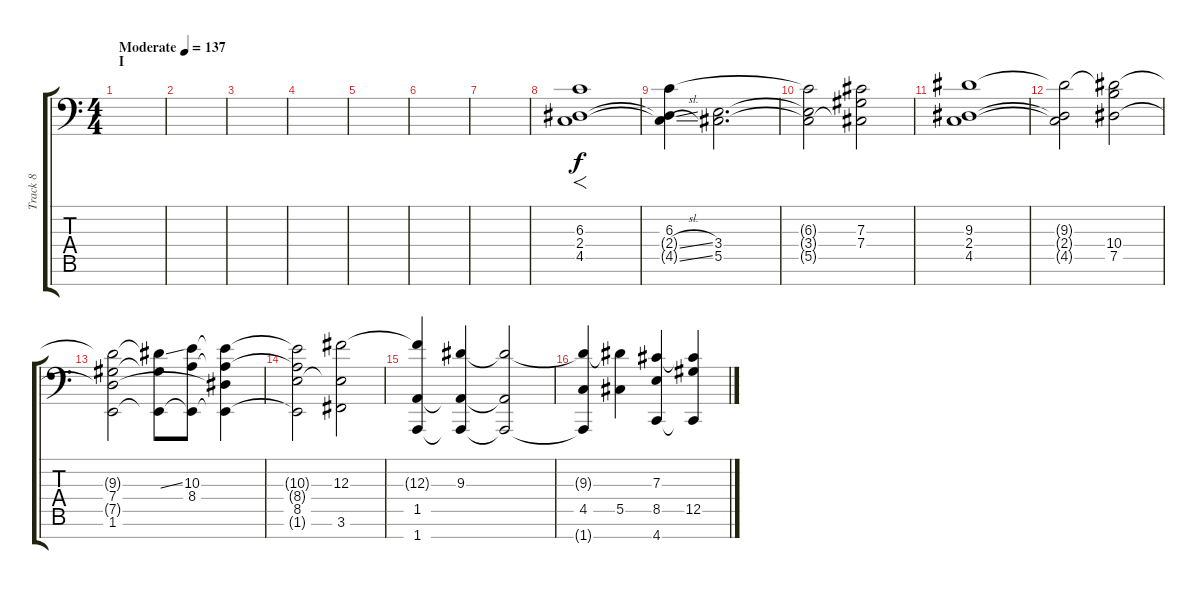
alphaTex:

\track ("Track 8" "Track 8") {instrument stringensemble1}
\staff {score tabs}
\tuning (Eb4 Bb3 Gb3 Db3 Ab2 Eb2 Ab1) {hide}
\ts (4 4)
\section ("" "I")
\tempo (137 "Moderate")
\clef f4
\ks c
|
|
|
|
|
|
|
(6.3 2.4 4.5).1{f} |
(6.3 2.4{sl t} 4.5{sl t}).4 (3.4 5.5).2{d} |
(6.3{t} 3.4{t} 5.5{t}).2 (7.3 7.4 5.5{t}).2 |
(9.3 2.4 4.5).1 |
(9.3{t} 2.4{t} 4.5{t}).2 (9.3{t} 10.4 7.5).2 |
(9.3{t} 7.4 7.5{t} 1.6).2 (9.3{ss t} 7.4{t} 1.6{t}).8 (10.3 8.4 1.6{t}).8 (10.3{t} 8.4{t} 7.5{t} 1.6{t}).4 |
(10.3{t} 8.4{t} 8.5 1.6{t}).2 (12.3 8.5{t} 3.6).2 |
(12.3{t} 1.5 1.7).4 (9.3 1.5{t} 1.7{t}).4 (9.3{t} 1.5{t} 1.7{t}).2 |
(9.3{t} 4.5 1.7{t}).4 (9.3{t} 5.5).4 (7.3 8.5 4.7).4 (7.3{t} 12.5 4.7{t}).4
